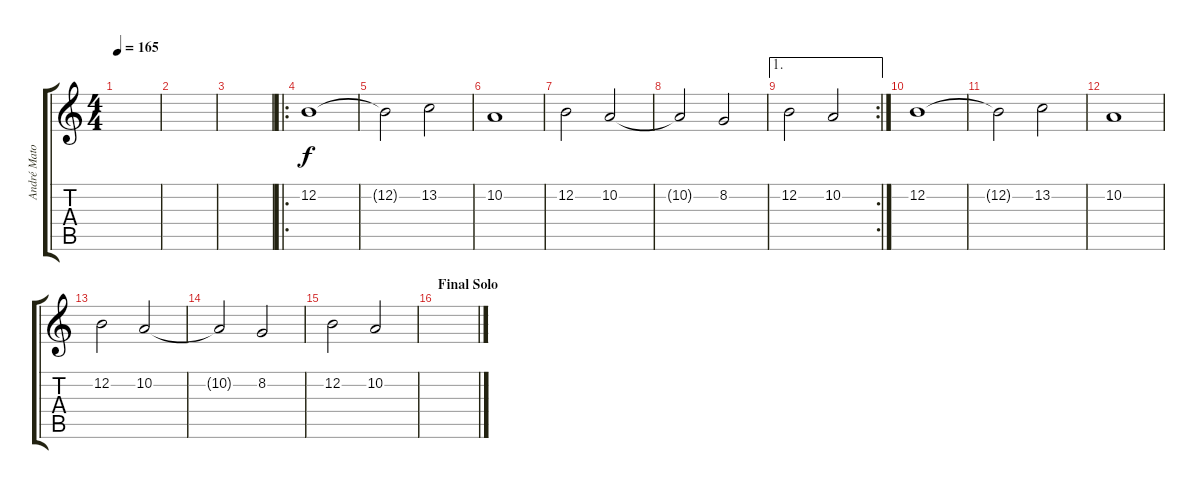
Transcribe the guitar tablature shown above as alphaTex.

\track ("André Matos - String Ensemble 1" "André Mato") {instrument stringensemble1}
\staff {score tabs}
\tuning (E4 B3 G3 D3 A2 E2) {hide}
\ts (4 4)
\tempo 165
\clef g2
\ks c
|
|
|
\ro
12.2.1 |
12.2{t}.2 13.2.2 |
10.2.1 |
12.2.2 10.2.2 |
10.2{t}.2 8.2.2 |
\ae 1
\rc 2
12.2.2 10.2.2 |
12.2.1 |
12.2{t}.2 13.2.2 |
10.2.1 |
12.2.2 10.2.2 |
10.2{t}.2 8.2.2 |
12.2.2 10.2.2 |
\section ("" "Final Solo")
